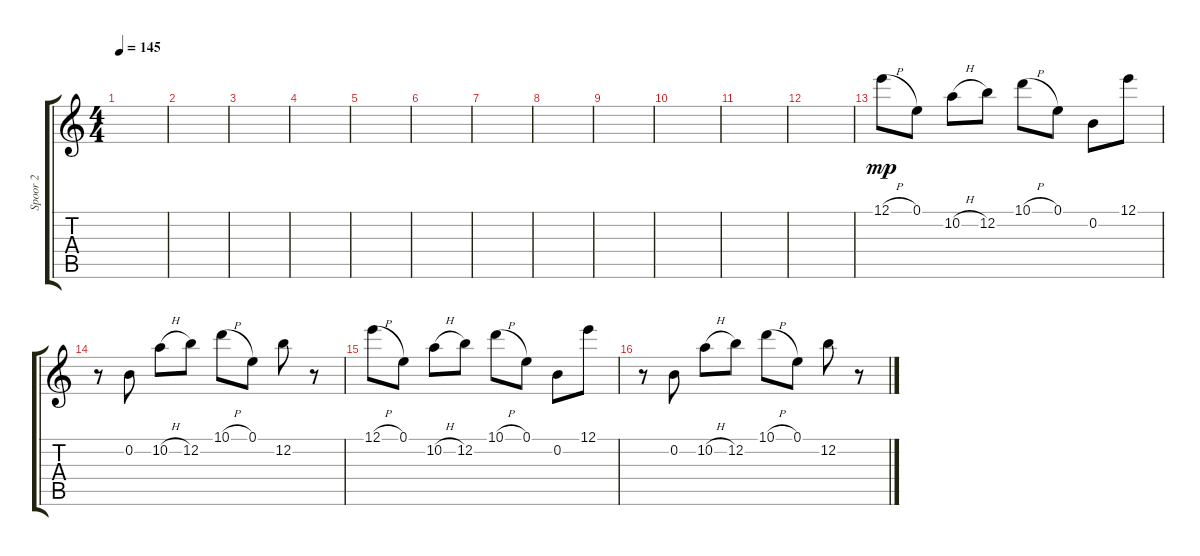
\track ("Spoor 2" "Spoor 2") {instrument distortionguitar}
\staff {score tabs}
\tuning (E4 B3 G3 D3 A2 E2) {hide}
\ts (4 4)
\tempo 145
\clef g2
\ks c
|
|
|
|
|
|
|
|
|
|
|
|
12.1{h}.8{dy mp} 0.1.8 10.2{h}.8 12.2.8 10.1{h}.8 0.1.8 0.2.8 12.1.8 |
r.8 0.2.8 10.2{h}.8 12.2.8 10.1{h}.8 0.1.8 12.2.8 r.8 |
12.1{h}.8 0.1.8 10.2{h}.8 12.2.8 10.1{h}.8 0.1.8 0.2.8 12.1.8 |
r.8 0.2.8 10.2{h}.8 12.2.8 10.1{h}.8 0.1.8 12.2.8 r.8
